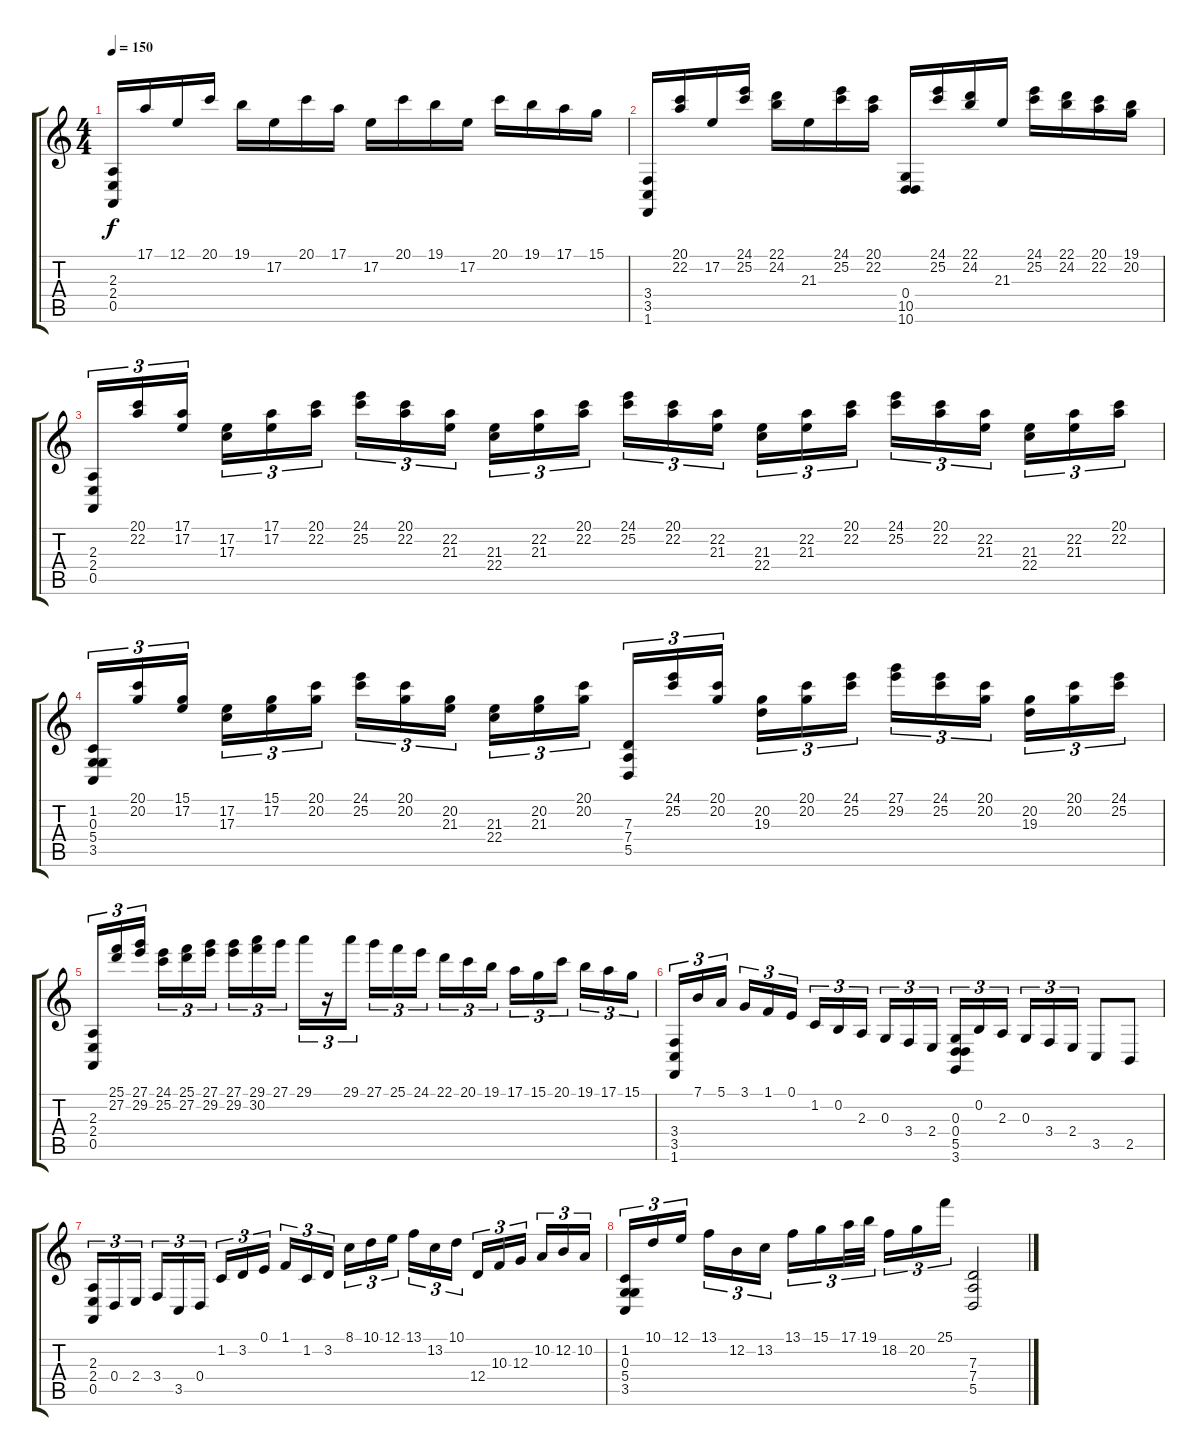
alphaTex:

\track "" {instrument acousticgrandpiano}
\staff {score tabs}
\tuning (E4 B3 G3 D3 A2 E2) {hide}
\ts (4 4)
\tempo 150
\clef g2
\ks c
(2.3 2.4 0.5).16{dy f} 17.1.16 12.1.16 20.1.16 19.1.16 17.2.16 20.1.16 17.1.16 17.2.16 20.1.16 19.1.16 17.2.16 20.1.16 19.1.16 17.1.16 15.1.16 |
(3.4 3.5 1.6).16 (20.1 22.2).16 17.2.16 (24.1 25.2).16 (22.1 24.2).16 21.3.16 (24.1 25.2).16 (20.1 22.2).16 (0.4 10.5 10.6).16 (24.1 25.2).16 (22.1 24.2).16 21.3.16 (24.1 25.2).16 (22.1 24.2).16 (20.1 22.2).16 (19.1 20.2).16 |
(2.3 2.4 0.5).16{tu (3 2)} (20.1 22.2).16{tu (3 2)} (17.1 17.2).16{tu (3 2)} (17.2 17.3).16{tu (3 2)} (17.1 17.2).16{tu (3 2)} (20.1 22.2).16{tu (3 2)} (24.1 25.2).16{tu (3 2)} (20.1 22.2).16{tu (3 2)} (22.2 21.3).16{tu (3 2)} (21.3 22.4).16{tu (3 2)} (22.2 21.3).16{tu (3 2)} (20.1 22.2).16{tu (3 2)} (24.1 25.2).16{tu (3 2)} (20.1 22.2).16{tu (3 2)} (22.2 21.3).16{tu (3 2)} (21.3 22.4).16{tu (3 2)} (22.2 21.3).16{tu (3 2)} (20.1 22.2).16{tu (3 2)} (24.1 25.2).16{tu (3 2)} (20.1 22.2).16{tu (3 2)} (22.2 21.3).16{tu (3 2)} (21.3 22.4).16{tu (3 2)} (22.2 21.3).16{tu (3 2)} (20.1 22.2).16{tu (3 2)} |
(1.2 0.3 5.4 3.5).16{tu (3 2)} (20.1 20.2).16{tu (3 2)} (15.1 17.2).16{tu (3 2)} (17.2 17.3).16{tu (3 2)} (15.1 17.2).16{tu (3 2)} (20.1 20.2).16{tu (3 2)} (24.1 25.2).16{tu (3 2)} (20.1 20.2).16{tu (3 2)} (20.2 21.3).16{tu (3 2)} (21.3 22.4).16{tu (3 2)} (20.2 21.3).16{tu (3 2)} (20.1 20.2).16{tu (3 2)} (7.3 7.4 5.5).16{tu (3 2)} (24.1 25.2).16{tu (3 2)} (20.1 20.2).16{tu (3 2)} (20.2 19.3).16{tu (3 2)} (20.1 20.2).16{tu (3 2)} (24.1 25.2).16{tu (3 2)} (27.1 29.2).16{tu (3 2)} (24.1 25.2).16{tu (3 2)} (20.1 20.2).16{tu (3 2)} (20.2 19.3).16{tu (3 2)} (20.1 20.2).16{tu (3 2)} (24.1 25.2).16{tu (3 2)} |
(2.3 2.4 0.5).16{tu (3 2)} (25.1 27.2).16{tu (3 2)} (27.1 29.2).16{tu (3 2)} (24.1 25.2).16{tu (3 2)} (25.1 27.2).16{tu (3 2)} (27.1 29.2).16{tu (3 2)} (27.1 29.2).16{tu (3 2)} (29.1 30.2).16{tu (3 2)} 27.1.16{tu (3 2)} 29.1.16{tu (3 2)} r.16{tu (3 2)} 29.1.16{tu (3 2)} 27.1.16{tu (3 2)} 25.1.16{tu (3 2)} 24.1.16{tu (3 2)} 22.1.16{tu (3 2)} 20.1.16{tu (3 2)} 19.1.16{tu (3 2)} 17.1.16{tu (3 2)} 15.1.16{tu (3 2)} 20.1.16{tu (3 2)} 19.1.16{tu (3 2)} 17.1.16{tu (3 2)} 15.1.16{tu (3 2)} |
(3.4 3.5 1.6).16{tu (3 2)} 7.1.16{tu (3 2)} 5.1.16{tu (3 2)} 3.1.16{tu (3 2)} 1.1.16{tu (3 2)} 0.1.16{tu (3 2)} 1.2.16{tu (3 2)} 0.2.16{tu (3 2)} 2.3.16{tu (3 2)} 0.3.16{tu (3 2)} 3.4.16{tu (3 2)} 2.4.16{tu (3 2)} (0.3 0.4 5.5 3.6).16{tu (3 2)} 0.2.16{tu (3 2)} 2.3.16{tu (3 2)} 0.3.16{tu (3 2)} 3.4.16{tu (3 2)} 2.4.16{tu (3 2)} 3.5.8 2.5.8 |
(2.3 2.4 0.5).16{tu (3 2)} 0.4.16{tu (3 2)} 2.4.16{tu (3 2)} 3.4.16{tu (3 2)} 3.5.16{tu (3 2)} 0.4.16{tu (3 2)} 1.2.16{tu (3 2)} 3.2.16{tu (3 2)} 0.1.16{tu (3 2)} 1.1.16{tu (3 2)} 1.2.16{tu (3 2)} 3.2.16{tu (3 2)} 8.1.16{tu (3 2)} 10.1.16{tu (3 2)} 12.1.16{tu (3 2)} 13.1.16{tu (3 2)} 13.2.16{tu (3 2)} 10.1.16{tu (3 2)} 12.4.16{tu (3 2)} 10.3.16{tu (3 2)} 12.3.16{tu (3 2)} 10.2.16{tu (3 2)} 12.2.16{tu (3 2)} 10.2.16{tu (3 2)} |
(1.2 0.3 5.4 3.5).16{tu (3 2)} 10.1.16{tu (3 2)} 12.1.16{tu (3 2)} 13.1.16{tu (3 2)} 12.2.16{tu (3 2)} 13.2.16{tu (3 2)} 13.1.16{tu (3 2)} 15.1.16{tu (3 2)} 17.1.32{tu (3 2)} 19.1.32{tu (3 2)} 18.2.16{tu (3 2)} 20.2.16{tu (3 2)} 25.1.16{tu (3 2)} (7.3 7.4 5.5).2
